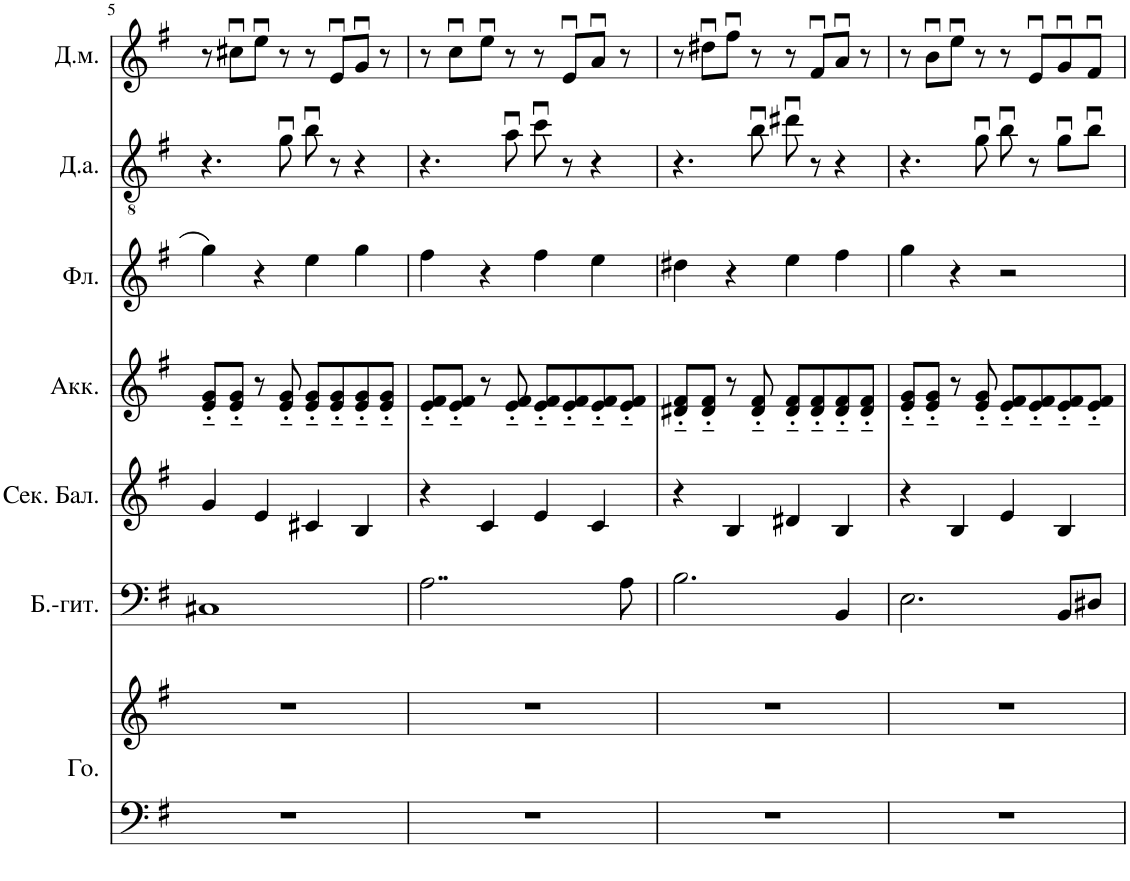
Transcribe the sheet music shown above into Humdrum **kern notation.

**kern	**kern	**kern	**kern	**kern	**kern	**kern	**kern
*part7	*part7	*part6	*part5	*part4	*part3	*part2	*part1
*staff8	*staff7	*staff6	*staff5	*staff4	*staff3	*staff2	*staff1
*I"Голос	*	*I"Бас-гитара	*I"Секунда балалайка	*I"Аккордеон	*I"Флейта	*I"Домра альтовая	*I"Домра малая
!!LO:PB:g=z
*clefF4	*clefG2	*clefF4	*clefG2	*clefG2	*clefG2	*clefGv2	*clefG2
*	*	*Trd7c12	*	*	*	*	*
*k[f#]	*k[f#]	*k[f#]	*k[f#]	*k[f#]	*k[f#]	*k[f#]	*k[f#]
*M4/4	*M4/4	*M4/4	*M4/4	*M4/4	*M4/4	*M4/4	*M4/4
=5	=5	=5	=5	=5	=5	=5	=5
1r	1r	1C#X	4g/	8e/'~ 8g/'~L	4gg\	4.r	8r
.	.	.	.	8e/'~ 8g/'~J	.	.	8cc#Xu\L
.	.	.	4e/	8r	4r	.	8eeu\J
.	.	.	.	8e/'~ 8g/'~	.	8gu\	8r
.	.	.	4c#X/	8e/'~ 8g/'~L	4ee\	8bu\	8r
.	.	.	.	8e/'~ 8g/'~	.	8r	8eu/L
.	.	.	4B/	8e/'~ 8g/'~	4gg\	4r	8gu/J
.	.	.	.	8e/'~ 8g/'~J	.	.	8r
=6	=6	=6	=6	=6	=6	=6	=6
1r	1r	2..A\	4r	8e/'~ 8f#/'~L	4ff#\	4.r	8r
.	.	.	.	8e/'~ 8f#/'~J	.	.	8ccu\L
.	.	.	4c/	8r	4r	.	8eeu\J
.	.	.	.	8e/'~ 8f#/'~	.	8au\	8r
.	.	.	4e/	8e/'~ 8f#/'~L	4ff#\	8ccu\	8r
.	.	.	.	8e/'~ 8f#/'~	.	8r	8eu/L
.	.	.	4c/	8e/'~ 8f#/'~	4ee\	4r	8au/J
.	.	8A\	.	8e/'~ 8f#/'~J	.	.	8r
=7	=7	=7	=7	=7	=7	=7	=7
1r	1r	2.B\	4r	8d#X/'~ 8f#/'~L	4dd#X\	4.r	8r
.	.	.	.	8d#/'~ 8f#/'~J	.	.	8dd#Xu\L
.	.	.	4B/	8r	4r	.	8ff#u\J
.	.	.	.	8d#/'~ 8f#/'~	.	8bu\	8r
.	.	.	4d#X/	8d#/'~ 8f#/'~L	4ee\	8dd#Xu\	8r
.	.	.	.	8d#/'~ 8f#/'~	.	8r	8f#u/L
.	.	4BB/	4B/	8d#/'~ 8f#/'~	4ff#\	4r	8au/J
.	.	.	.	8d#/'~ 8f#/'~J	.	.	8r
=8	=8	=8	=8	=8	=8	=8	=8
1r	1r	2.E\	4r	8e/'~ 8g/'~L	4gg\	4.r	8r
.	.	.	.	8e/'~ 8g/'~J	.	.	8bu\L
.	.	.	4B/	8r	4r	.	8eeu\J
.	.	.	.	8e/'~ 8g/'~	.	8gu\	8r
.	.	.	4e/	8e/'~ 8f#/'~L	2r	8bu\	8r
.	.	.	.	8e/'~ 8f#/'~	.	8r	8eu/L
.	.	8BB/L	4B/	8e/'~ 8f#/'~	.	8gu\L	8gu/
.	.	8D#X/J	.	8e/'~ 8f#/'~J	.	8bu\J	8f#u/J
=	=	=	=	=	=	=	=
*-	*-	*-	*-	*-	*-	*-	*-
